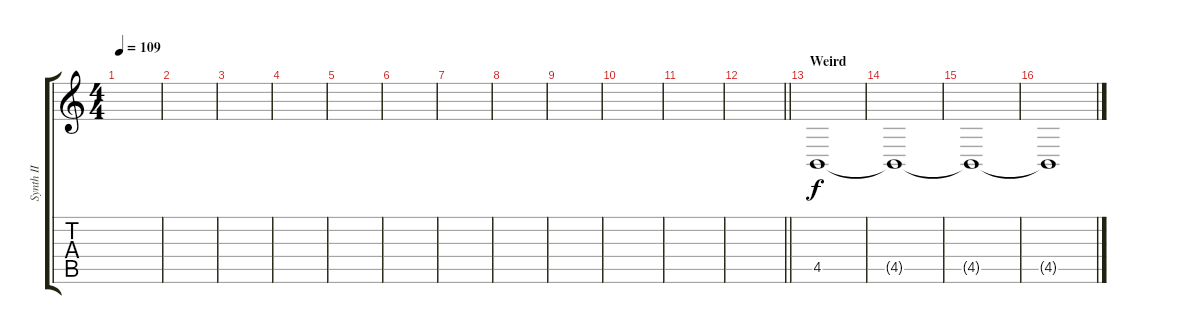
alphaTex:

\track ("Synth II" "Synth II") {instrument synthbrass1}
\staff {score tabs}
\tuning (D4 A3 F3 C3 G2 C2) {hide}
\ts (4 4)
\tempo 109
\clef g2
\ks c
|
|
|
|
|
|
|
|
|
|
|
\barLineRight lightlight
|
\section ("" "Weird")
4.5.1{volume 11 instrument synthbrass1} |
4.5{t}.1 |
4.5{t}.1 |
4.5{t}.1
